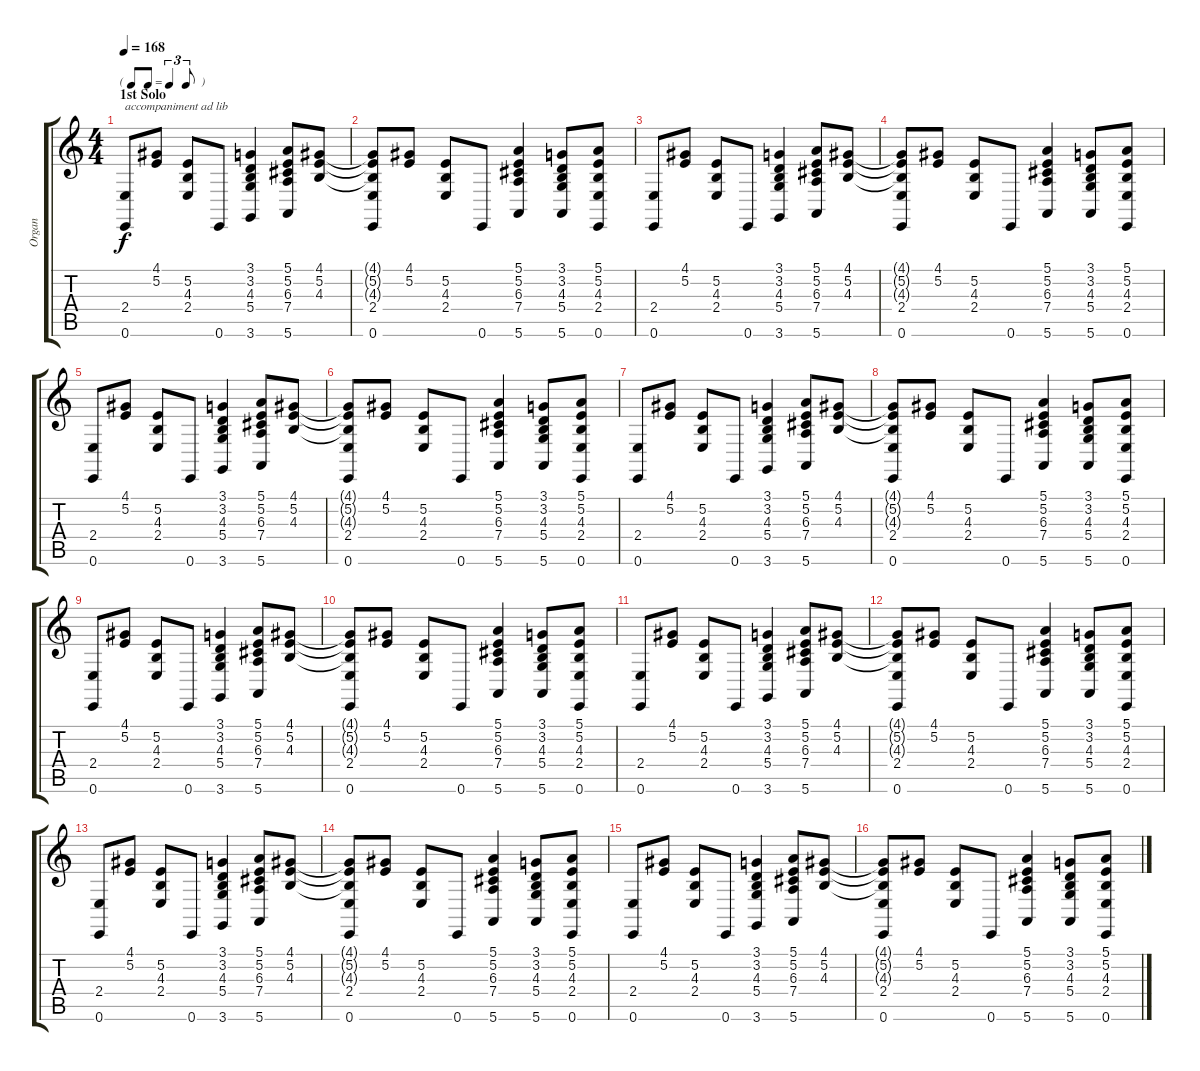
\track ("Organ" "Organ") {instrument percussiveorgan}
\staff {score tabs}
\tuning (E4 B3 G3 D3 A2 E2) {hide}
\ts (4 4)
\tf triplet8th
\section ("" "1st Solo")
\tempo 168
\clef g2
\ks c
(2.4 0.6).8{txt "accompaniment ad lib" dy f} (4.1 5.2).8 (5.2 4.3 2.4).8 0.6.8 (3.1 3.2 4.3 5.4 3.6).4 (5.1 5.2 6.3 7.4 5.6).8 (4.1 5.2 4.3).8 |
(4.1{t} 5.2{t} 4.3{t} 2.4 0.6).8 (4.1 5.2).8 (5.2 4.3 2.4).8 0.6.8 (5.1 5.2 6.3 7.4 5.6).4 (3.1 3.2 4.3 5.4 5.6).8 (5.1 5.2 4.3 2.4 0.6).8 |
(2.4 0.6).8 (4.1 5.2).8 (5.2 4.3 2.4).8 0.6.8 (3.1 3.2 4.3 5.4 3.6).4 (5.1 5.2 6.3 7.4 5.6).8 (4.1 5.2 4.3).8 |
(4.1{t} 5.2{t} 4.3{t} 2.4 0.6).8 (4.1 5.2).8 (5.2 4.3 2.4).8 0.6.8 (5.1 5.2 6.3 7.4 5.6).4 (3.1 3.2 4.3 5.4 5.6).8 (5.1 5.2 4.3 2.4 0.6).8 |
(2.4 0.6).8 (4.1 5.2).8 (5.2 4.3 2.4).8 0.6.8 (3.1 3.2 4.3 5.4 3.6).4 (5.1 5.2 6.3 7.4 5.6).8 (4.1 5.2 4.3).8 |
(4.1{t} 5.2{t} 4.3{t} 2.4 0.6).8 (4.1 5.2).8 (5.2 4.3 2.4).8 0.6.8 (5.1 5.2 6.3 7.4 5.6).4 (3.1 3.2 4.3 5.4 5.6).8 (5.1 5.2 4.3 2.4 0.6).8 |
(2.4 0.6).8 (4.1 5.2).8 (5.2 4.3 2.4).8 0.6.8 (3.1 3.2 4.3 5.4 3.6).4 (5.1 5.2 6.3 7.4 5.6).8 (4.1 5.2 4.3).8 |
(4.1{t} 5.2{t} 4.3{t} 2.4 0.6).8 (4.1 5.2).8 (5.2 4.3 2.4).8 0.6.8 (5.1 5.2 6.3 7.4 5.6).4 (3.1 3.2 4.3 5.4 5.6).8 (5.1 5.2 4.3 2.4 0.6).8 |
(2.4 0.6).8 (4.1 5.2).8 (5.2 4.3 2.4).8 0.6.8 (3.1 3.2 4.3 5.4 3.6).4 (5.1 5.2 6.3 7.4 5.6).8 (4.1 5.2 4.3).8 |
(4.1{t} 5.2{t} 4.3{t} 2.4 0.6).8 (4.1 5.2).8 (5.2 4.3 2.4).8 0.6.8 (5.1 5.2 6.3 7.4 5.6).4 (3.1 3.2 4.3 5.4 5.6).8 (5.1 5.2 4.3 2.4 0.6).8 |
(2.4 0.6).8 (4.1 5.2).8 (5.2 4.3 2.4).8 0.6.8 (3.1 3.2 4.3 5.4 3.6).4 (5.1 5.2 6.3 7.4 5.6).8 (4.1 5.2 4.3).8 |
(4.1{t} 5.2{t} 4.3{t} 2.4 0.6).8 (4.1 5.2).8 (5.2 4.3 2.4).8 0.6.8 (5.1 5.2 6.3 7.4 5.6).4 (3.1 3.2 4.3 5.4 5.6).8 (5.1 5.2 4.3 2.4 0.6).8 |
(2.4 0.6).8 (4.1 5.2).8 (5.2 4.3 2.4).8 0.6.8 (3.1 3.2 4.3 5.4 3.6).4 (5.1 5.2 6.3 7.4 5.6).8 (4.1 5.2 4.3).8 |
(4.1{t} 5.2{t} 4.3{t} 2.4 0.6).8 (4.1 5.2).8 (5.2 4.3 2.4).8 0.6.8 (5.1 5.2 6.3 7.4 5.6).4 (3.1 3.2 4.3 5.4 5.6).8 (5.1 5.2 4.3 2.4 0.6).8 |
(2.4 0.6).8 (4.1 5.2).8 (5.2 4.3 2.4).8 0.6.8 (3.1 3.2 4.3 5.4 3.6).4 (5.1 5.2 6.3 7.4 5.6).8 (4.1 5.2 4.3).8 |
(4.1{t} 5.2{t} 4.3{t} 2.4 0.6).8 (4.1 5.2).8 (5.2 4.3 2.4).8 0.6.8 (5.1 5.2 6.3 7.4 5.6).4 (3.1 3.2 4.3 5.4 5.6).8 (5.1 5.2 4.3 2.4 0.6).8
